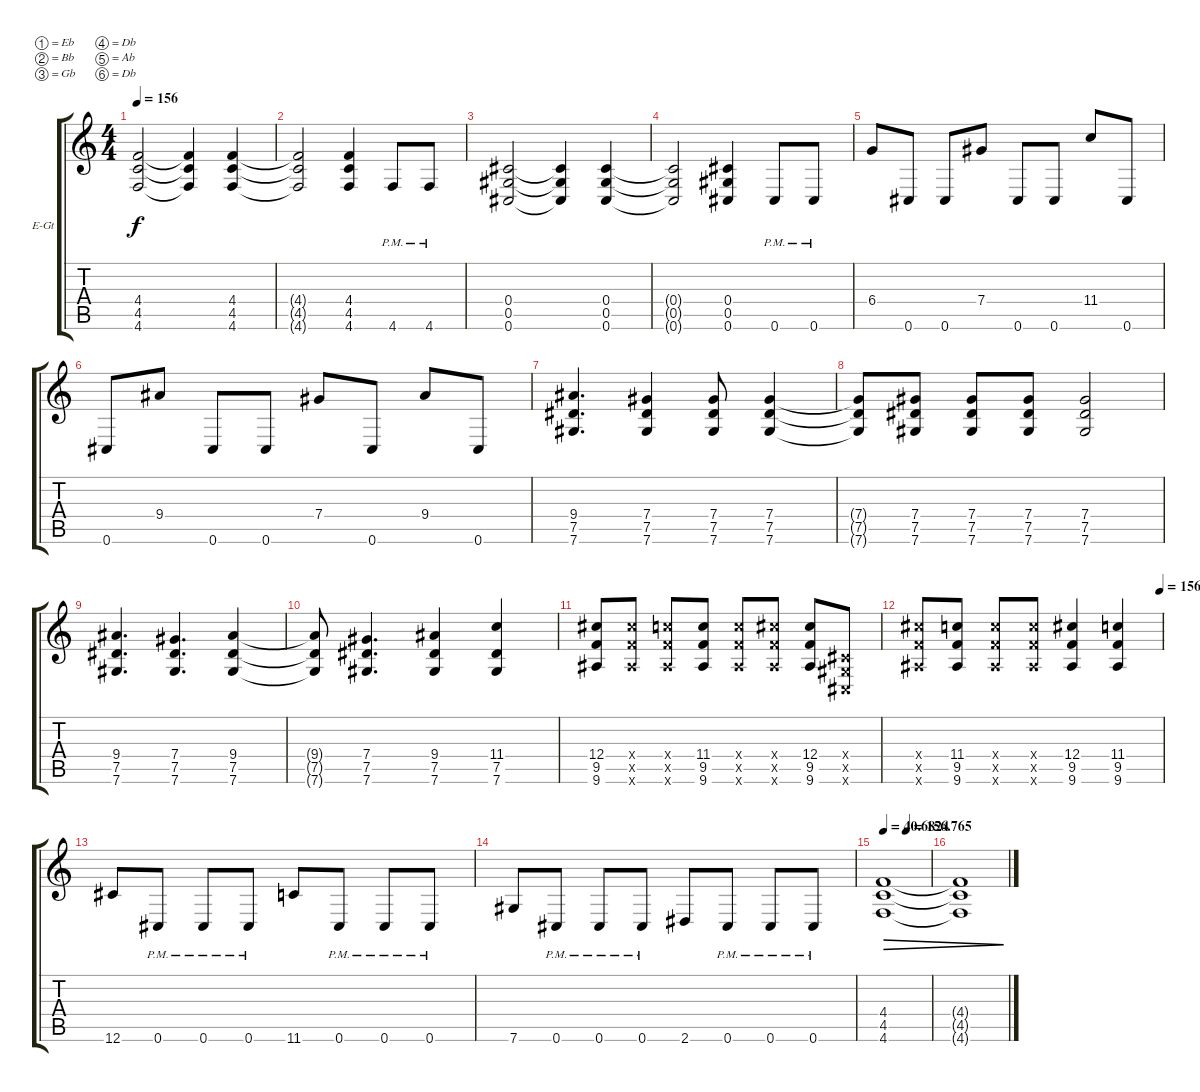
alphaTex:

\defaultSystemsLayout 4
\bracketExtendMode groupsimilarinstruments
\firstSystemTrackNameOrientation horizontal
\otherSystemsTrackNameOrientation horizontal
\track ("Dmitriy Anisimov" "E-Gt") {instrument distortionguitar}
\staff {score tabs}
\tuning (Eb4 Bb3 Gb3 Db3 Ab2 Db2)
\ts (4 4)
\tempo 156
\clef g2
\ks c
(4.5 4.4 4.6).2{dy f} (4.4{t} 4.5{t} 4.6{t}).4 (4.6 4.5 4.4).4 |
(4.4{t} 4.5{t} 4.6{t}).2 (4.6 4.5 4.4).4 4.6{pm}.8 4.6{pm}.8 |
(0.5 0.4 0.6).2 (0.4{t} 0.5{t} 0.6{t}).4 (0.6 0.5 0.4).4 |
(0.4{t} 0.5{t} 0.6{t}).2 (0.6 0.5 0.4).4 0.6{pm}.8 0.6{pm}.8 |
6.4.8 0.6.8 0.6.8 7.4.8 0.6.8 0.6.8 11.4.8 0.6.8 |
0.6.8 9.4.8 0.6.8 0.6.8 7.4.8 0.6.8 9.4.8 0.6.8 |
(9.4 7.5 7.6).4{d} (7.4 7.5 7.6).4 (7.4 7.5 7.6).8 (7.4 7.5 7.6).4 |
(7.4{t} 7.5{t} 7.6{t}).8 (7.4 7.5 7.6).8 (7.6 7.4 7.5).8 (7.6 7.5 7.4).8 (7.6 7.4 7.5).2 |
(9.4 7.5 7.6).4{d} (7.4 7.5 7.6).4{d} (9.4 7.5 7.6).4 |
(9.4{t} 7.5{t} 7.6{t}).8 (7.4 7.5 7.6).4{d} (7.6 7.5 9.4).4 (7.6 7.5 11.4).4 |
(9.5 9.6 12.4).8 (9.5{x} 9.6{x} 12.4{x}).8 (9.5{x} 9.6{x} 11.4{x}).8 (9.5 9.6 11.4).8 (9.5{x} 9.6{x} 11.4{x}).8 (9.5{x} 9.6{x} 12.4{x}).8 (9.6 9.5 12.4).8 (0.4{x} 0.5{x} 0.6{x}).8 |
\tempo (156 0.99375)
(9.5{x} 9.6{x} 12.4{x}).8 (9.5 9.6 11.4).8 (9.5{x} 9.6{x} 11.4{x}).8 (9.5{x} 9.6{x} 11.4{x}).8 (9.5 9.6 12.4).4 (9.5 9.6 11.4).4 |
12.6.8 0.6{pm}.8 0.6{pm}.8 0.6{pm}.8 11.6.8 0.6{pm}.8 0.6{pm}.8 0.6{pm}.8 |
7.6.8 0.6{pm}.8 0.6{pm}.8 0.6{pm}.8 2.6.8 0.6{pm}.8 0.6{pm}.8 0.6{pm}.8 |
\tempo (40.6824 0.025)
\tempo (156.765 0.5)
(4.6 4.5 4.4).1{dec} |
(4.6{t} 4.5{t} 4.4{t}).1{dec}
